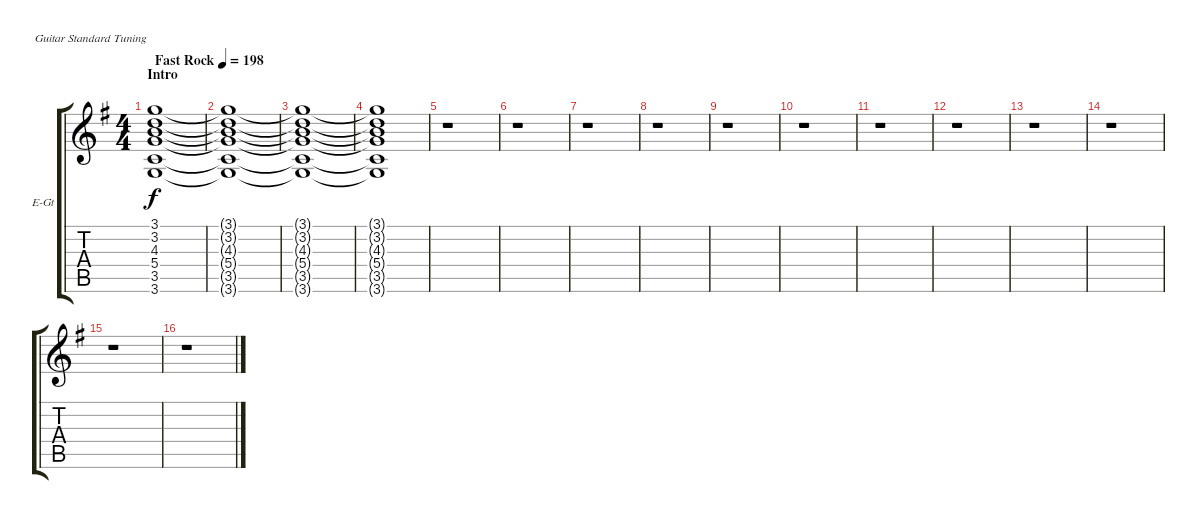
\defaultSystemsLayout 4
\bracketExtendMode groupsimilarinstruments
\firstSystemTrackNameOrientation horizontal
\otherSystemsTrackNameOrientation horizontal
\track ("Guitar 2" "E-Gt") {instrument distortionguitar}
\staff {score tabs}
\tuning (E4 B3 G3 D3 A2 E2)
\ts (4 4)
\section ("" "Intro")
\tempo (198 "Fast Rock")
\clef g2
\ks g
(3.6 3.5 5.4 4.3 3.2 3.1).1{dy f instrument distortionguitar} |
(3.6{t} 3.5{t} 5.4{t} 4.3{t} 3.2{t} 3.1{t}).1 |
(3.6{t} 3.5{t} 5.4{t} 4.3{t} 3.2{t} 3.1{t}).1 |
(3.6{t} 3.5{t} 5.4{t} 4.3{t} 3.2{t} 3.1{t}).1 |
r.1 |
r.1 |
r.1 |
r.1 |
r.1 |
r.1 |
r.1 |
r.1 |
r.1 |
r.1 |
r.1 |
r.1
